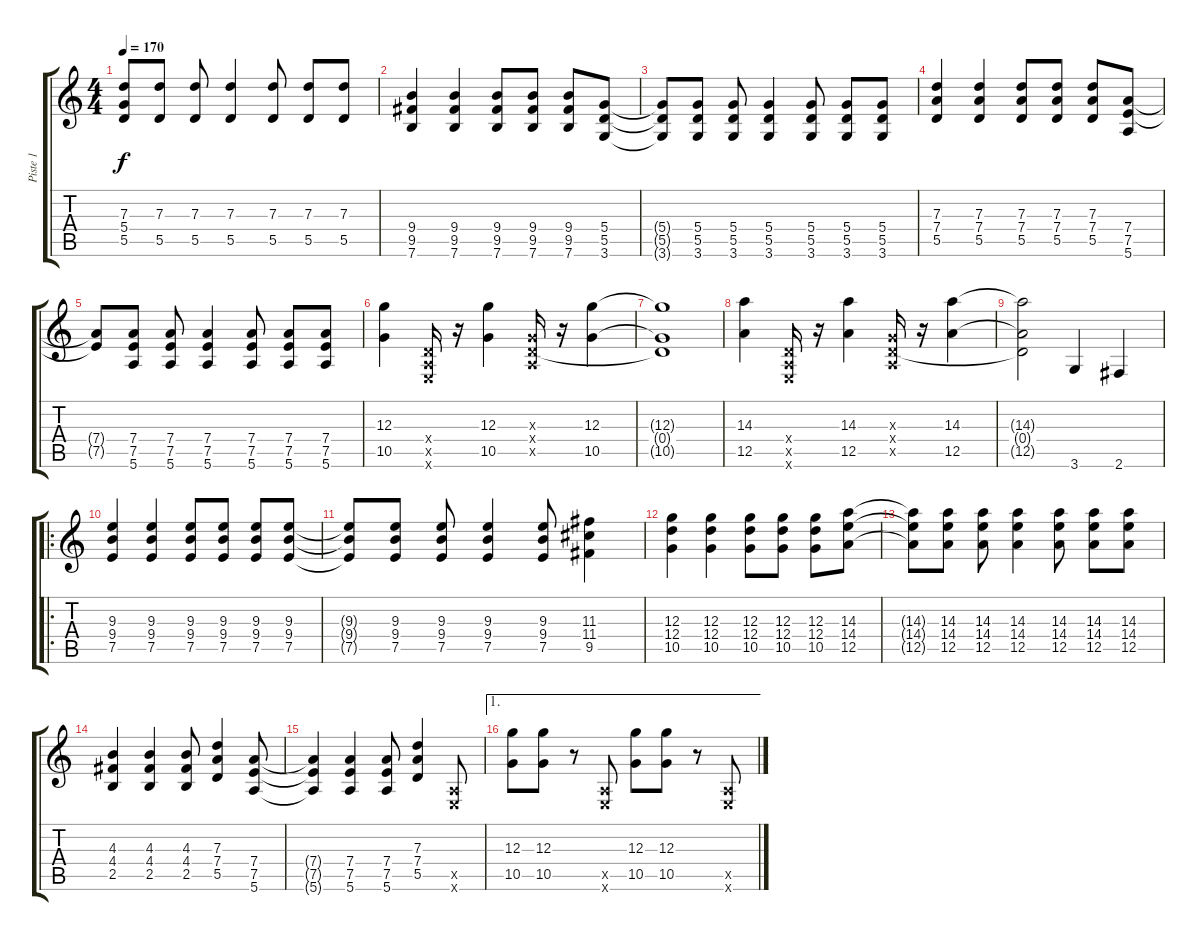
\track ("Piste 1" "Piste 1") {instrument distortionguitar}
\staff {score tabs}
\tuning (E4 B3 G3 D3 A2 E2) {hide}
\ts (4 4)
\tempo 170
\clef g2
\ks c
(7.3{t} 5.4{t} 5.5{t}).8{dy f} (7.3 5.5).8 (7.3 5.5).8 (7.3 5.5).4 (7.3 5.5).8 (7.3 5.5).8 (7.3 5.5).8 |
(9.4 9.5 7.6).4 (9.4 9.5 7.6).4 (9.4 9.5 7.6).8 (9.4 9.5 7.6).8 (9.4 9.5 7.6).8 (5.4 5.5 3.6).8 |
(5.4{t} 5.5{t} 3.6{t}).8 (5.4 5.5 3.6).8 (5.4 5.5 3.6).8 (5.4 5.5 3.6).4 (5.4 5.5 3.6).8 (5.4 5.5 3.6).8 (5.4 5.5 3.6).8 |
(7.3 7.4 5.5).4 (7.3 7.4 5.5).4 (7.3 7.4 5.5).8 (7.3 7.4 5.5).8 (7.3 7.4 5.5).8 (7.4 7.5 5.6).8 |
(7.4{t} 7.5{t}).8 (7.4 7.5 5.6).8 (7.4 7.5 5.6).8 (7.4 7.5 5.6).4 (7.4 7.5 5.6).8 (7.4 7.5 5.6).8 (7.4 7.5 5.6).8 |
(12.3 10.5).4 (0.4{x} 0.5{x} 0.6{x}).16 r.16 (12.3 10.5).4 (0.3{x} 0.4{x} 0.5{x}).16 r.16 (12.3 10.5).4 |
(12.3{t} 0.4{t} 10.5{t}).1 |
(14.3 12.5).4 (0.4{x} 0.5{x} 0.6{x}).16 r.16 (14.3 12.5).4 (0.3{x} 0.4{x} 0.5{x}).16 r.16 (14.3 12.5).4 |
(14.3{t} 0.4{t} 12.5{t}).2 3.6.4 2.6.4 |
\ro
(9.3 9.4 7.5).4 (9.3 9.4 7.5).4 (9.3 9.4 7.5).8 (9.3 9.4 7.5).8 (9.3 9.4 7.5).8 (9.3 9.4 7.5).8 |
(9.3{t} 9.4{t} 7.5{t}).8 (9.3 9.4 7.5).8 (9.3 9.4 7.5).8 (9.3 9.4 7.5).4 (9.3 9.4 7.5).8 (11.3 11.4 9.5).4 |
(12.3 12.4 10.5).4 (12.3 12.4 10.5).4 (12.3 12.4 10.5).8 (12.3 12.4 10.5).8 (12.3 12.4 10.5).8 (14.3 14.4 12.5).8 |
(14.3{t} 14.4{t} 12.5{t}).8 (14.3 14.4 12.5).8 (14.3 14.4 12.5).8 (14.3 14.4 12.5).4 (14.3 14.4 12.5).8 (14.3 14.4 12.5).8 (14.3 14.4 12.5).8 |
(4.3 4.4 2.5).4 (4.3 4.4 2.5).4 (4.3 4.4 2.5).8 (7.3 7.4 5.5).4 (7.4 7.5 5.6).8 |
(7.4{t} 7.5{t} 5.6{t}).4 (7.4 7.5 5.6).4 (7.4 7.5 5.6).8 (7.3 7.4 5.5).4 (0.5{x} 0.6{x}).8 |
\ae 1
(12.3 10.5).8 (12.3 10.5).8 r.8 (0.5{x} 0.6{x}).8 (12.3 10.5).8 (12.3 10.5).8 r.8 (0.5{x} 0.6{x}).8
